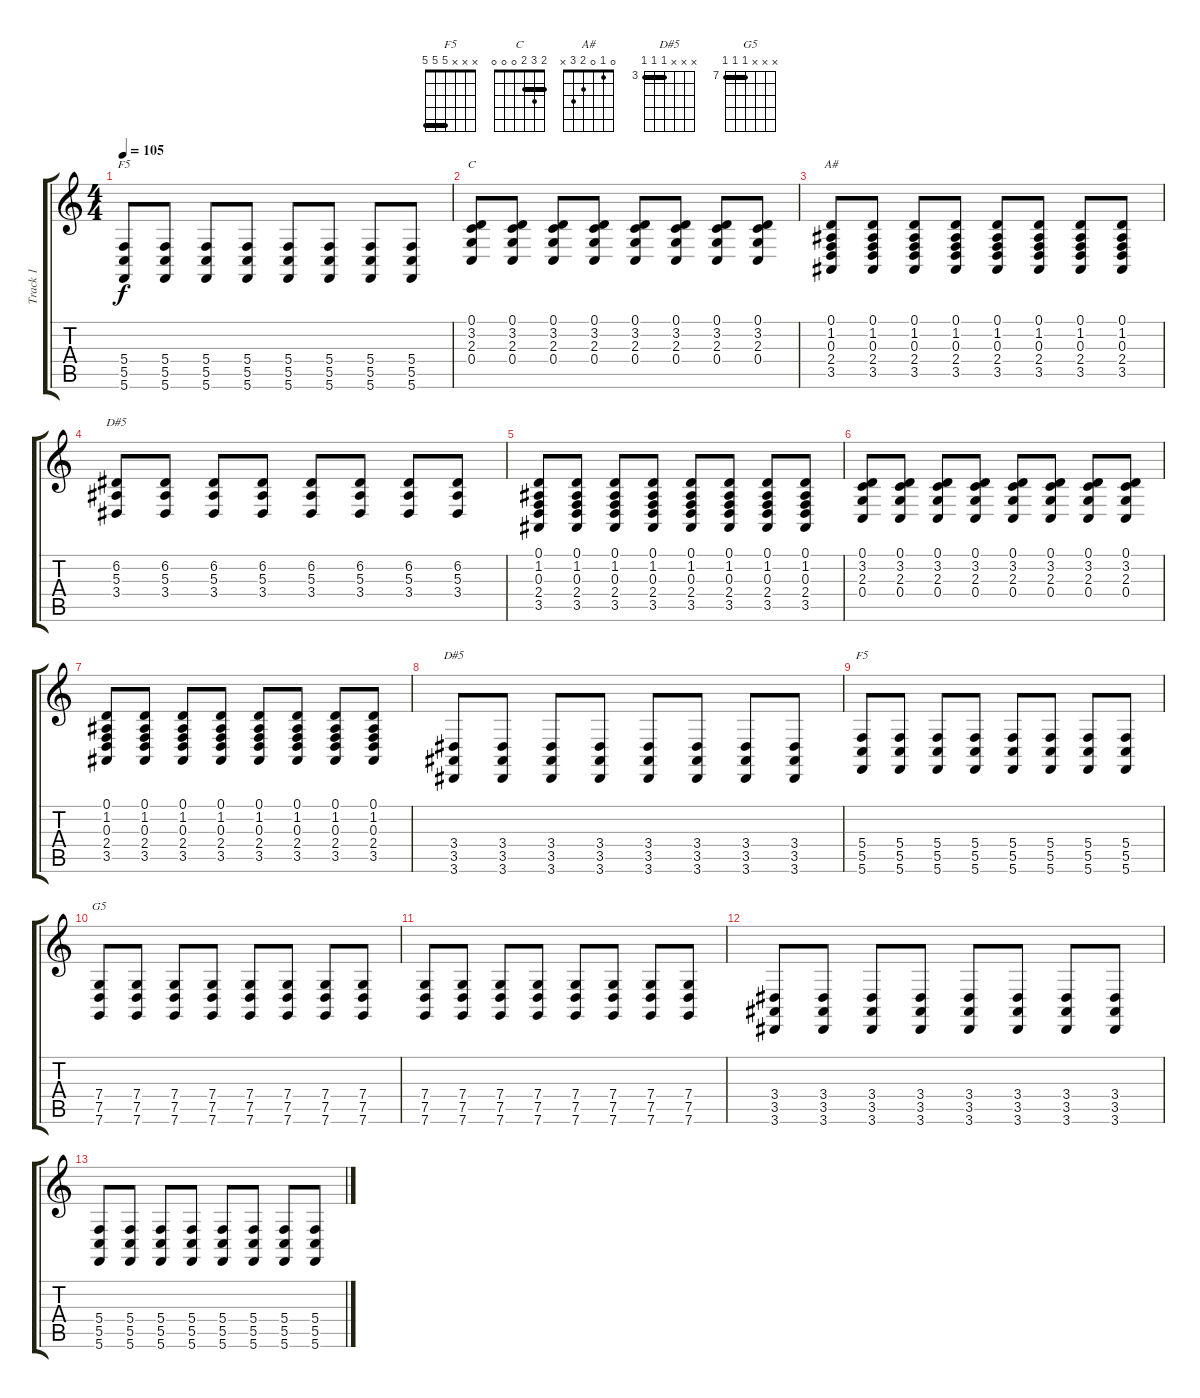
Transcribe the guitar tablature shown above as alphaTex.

\track ("Track 1" "Track 1") {instrument synthbrass1}
\staff {score tabs}
\tuning (D4 A3 F3 C3 G2 C2) {hide}
\chord ("F5" x x x 5 5 5) {firstfret 5 barre 5}
\chord ("C" 2 3 2 0 0 0) {barre 2}
\chord ("A#" 0 1 0 2 3 x)
\chord ("D#5" x 6 5 3 x x) {firstfret 3}
\chord ("D#5" x x x 3 3 3) {firstfret 3 barre 3}
\chord ("F5" x x x 5 5 5) {barre 5}
\chord ("G5" x x x 7 7 7) {firstfret 7 barre 7}
\ts (4 4)
\tempo 105
\clef g2
\ks c
(5.4 5.5 5.6).8{ch "F5" dy f} (5.4 5.5 5.6).8 (5.4 5.5 5.6).8 (5.4 5.5 5.6).8 (5.4 5.5 5.6).8 (5.4 5.5 5.6).8 (5.4 5.5 5.6).8 (5.4 5.5 5.6).8 |
(0.1 3.2 2.3 0.4).8{ch "C"} (0.1 3.2 2.3 0.4).8 (0.1 3.2 2.3 0.4).8 (0.1 3.2 2.3 0.4).8 (0.1 3.2 2.3 0.4).8 (0.1 3.2 2.3 0.4).8 (0.1 3.2 2.3 0.4).8 (0.1 3.2 2.3 0.4).8 |
(0.1 1.2 0.3 2.4 3.5).8{ch "A#"} (0.1 1.2 0.3 2.4 3.5).8 (0.1 1.2 0.3 2.4 3.5).8 (0.1 1.2 0.3 2.4 3.5).8 (0.1 1.2 0.3 2.4 3.5).8 (0.1 1.2 0.3 2.4 3.5).8 (0.1 1.2 0.3 2.4 3.5).8 (0.1 1.2 0.3 2.4 3.5).8 |
(6.2 5.3 3.4).8{ch "D#5"} (6.2 5.3 3.4).8 (6.2 5.3 3.4).8 (6.2 5.3 3.4).8 (6.2 5.3 3.4).8 (6.2 5.3 3.4).8 (6.2 5.3 3.4).8 (6.2 5.3 3.4).8 |
(0.1 1.2 0.3 2.4 3.5).8 (0.1 1.2 0.3 2.4 3.5).8 (0.1 1.2 0.3 2.4 3.5).8 (0.1 1.2 0.3 2.4 3.5).8 (0.1 1.2 0.3 2.4 3.5).8 (0.1 1.2 0.3 2.4 3.5).8 (0.1 1.2 0.3 2.4 3.5).8 (0.1 1.2 0.3 2.4 3.5).8 |
(0.1 3.2 2.3 0.4).8 (0.1 3.2 2.3 0.4).8 (0.1 3.2 2.3 0.4).8 (0.1 3.2 2.3 0.4).8 (0.1 3.2 2.3 0.4).8 (0.1 3.2 2.3 0.4).8 (0.1 3.2 2.3 0.4).8 (0.1 3.2 2.3 0.4).8 |
(0.1 1.2 0.3 2.4 3.5).8 (0.1 1.2 0.3 2.4 3.5).8 (0.1 1.2 0.3 2.4 3.5).8 (0.1 1.2 0.3 2.4 3.5).8 (0.1 1.2 0.3 2.4 3.5).8 (0.1 1.2 0.3 2.4 3.5).8 (0.1 1.2 0.3 2.4 3.5).8 (0.1 1.2 0.3 2.4 3.5).8 |
(3.4 3.5 3.6).8{ch "D#5"} (3.4 3.5 3.6).8 (3.4 3.5 3.6).8 (3.4 3.5 3.6).8 (3.4 3.5 3.6).8 (3.4 3.5 3.6).8 (3.4 3.5 3.6).8 (3.4 3.5 3.6).8 |
(5.4 5.5 5.6).8{ch "F5"} (5.4 5.5 5.6).8 (5.4 5.5 5.6).8 (5.4 5.5 5.6).8 (5.4 5.5 5.6).8 (5.4 5.5 5.6).8 (5.4 5.5 5.6).8 (5.4 5.5 5.6).8 |
(7.4 7.5 7.6).8{ch "G5"} (7.4 7.5 7.6).8 (7.4 7.5 7.6).8 (7.4 7.5 7.6).8 (7.4 7.5 7.6).8 (7.4 7.5 7.6).8 (7.4 7.5 7.6).8 (7.4 7.5 7.6).8 |
(7.4 7.5 7.6).8 (7.4 7.5 7.6).8 (7.4 7.5 7.6).8 (7.4 7.5 7.6).8 (7.4 7.5 7.6).8 (7.4 7.5 7.6).8 (7.4 7.5 7.6).8 (7.4 7.5 7.6).8 |
(3.4 3.5 3.6).8 (3.4 3.5 3.6).8 (3.4 3.5 3.6).8 (3.4 3.5 3.6).8 (3.4 3.5 3.6).8 (3.4 3.5 3.6).8 (3.4 3.5 3.6).8 (3.4 3.5 3.6).8 |
(5.4 5.5 5.6).8 (5.4 5.5 5.6).8 (5.4 5.5 5.6).8 (5.4 5.5 5.6).8 (5.4 5.5 5.6).8 (5.4 5.5 5.6).8 (5.4 5.5 5.6).8 (5.4 5.5 5.6).8
